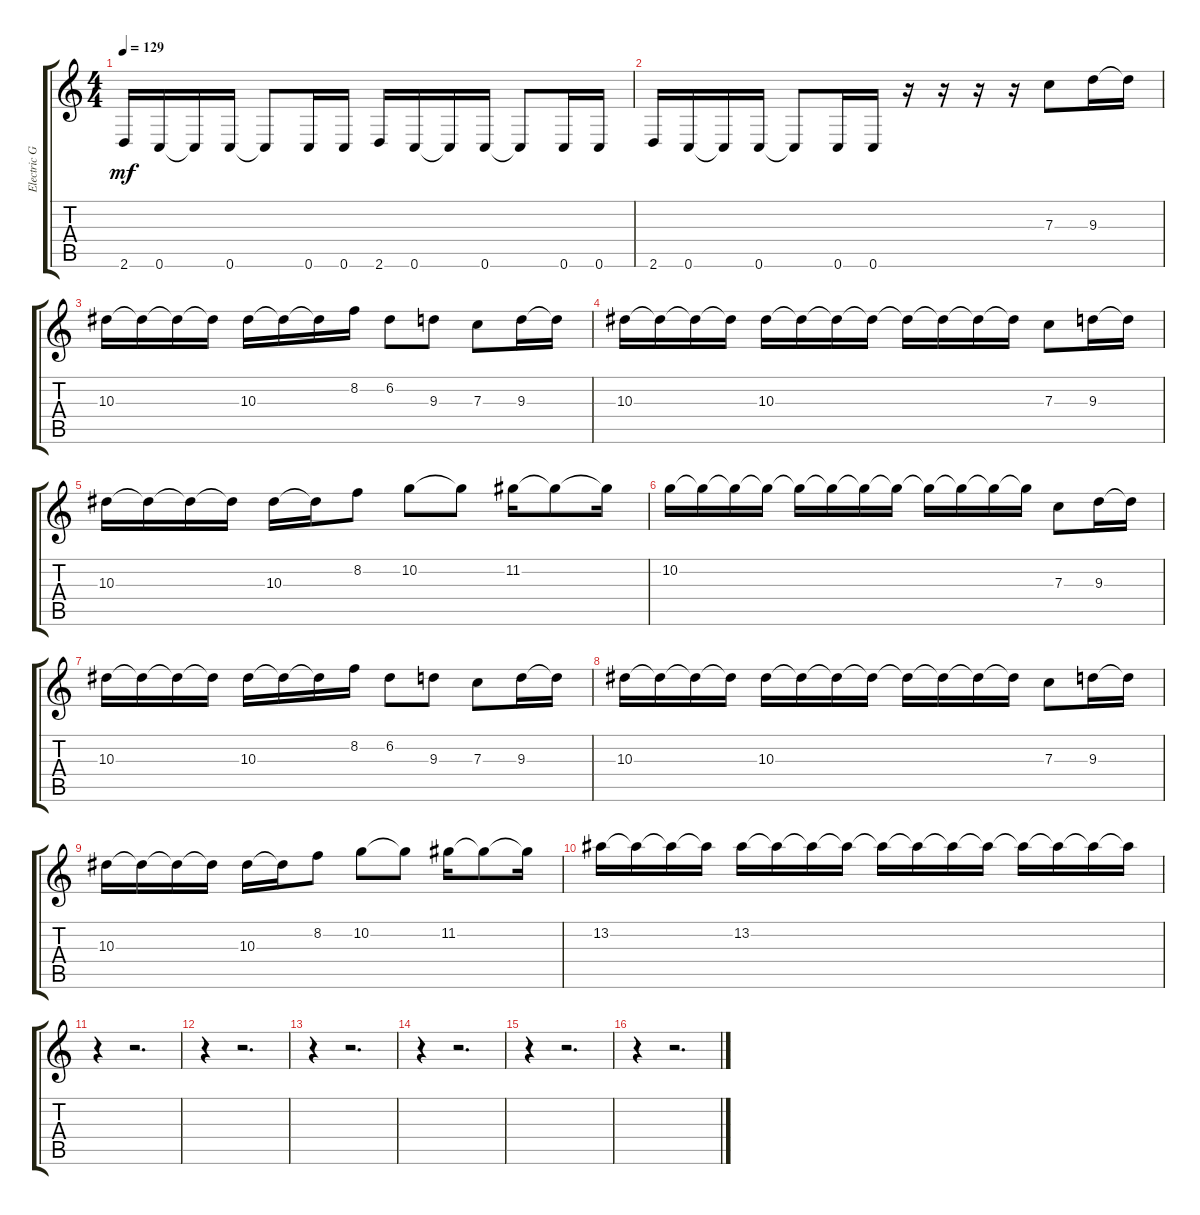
\track ("Electric Guitar" "Electric G") {instrument distortionguitar}
\staff {score tabs}
\tuning (D4 A3 F3 C3 G2 C2) {hide}
\ts (4 4)
\tempo 129
\clef g2
\ks c
2.6.16{dy mf} 0.6.16 0.6{t}.16 0.6.16 0.6{t}.8 0.6.16 0.6.16 2.6.16 0.6.16 0.6{t}.16 0.6.16 0.6{t}.8 0.6.16 0.6.16 |
2.6.16 0.6.16 0.6{t}.16 0.6.16 0.6{t}.8 0.6.16 0.6.16 r.16 r.16 r.16 r.16 7.3.8 9.3.16 9.3{t}.16 |
10.3.16 10.3{t}.16 10.3{t}.16 10.3{t}.16 10.3.16 10.3{t}.16 10.3{t}.16 8.2.16 6.2.8 9.3.8 7.3.8 9.3.16 9.3{t}.16 |
10.3.16 10.3{t}.16 10.3{t}.16 10.3{t}.16 10.3.16 10.3{t}.16 10.3{t}.16 10.3{t}.16 10.3{t}.16 10.3{t}.16 10.3{t}.16 10.3{t}.16 7.3.8 9.3.16 9.3{t}.16 |
10.3.16 10.3{t}.16 10.3{t}.16 10.3{t}.16 10.3.16 10.3{t}.16 8.2.8 10.2.8 10.2{t}.8 11.2.16 11.2{t}.8 11.2{t}.16 |
10.2.16 10.2{t}.16 10.2{t}.16 10.2{t}.16 10.2{t}.16 10.2{t}.16 10.2{t}.16 10.2{t}.16 10.2{t}.16 10.2{t}.16 10.2{t}.16 10.2{t}.16 7.3.8 9.3.16 9.3{t}.16 |
10.3.16 10.3{t}.16 10.3{t}.16 10.3{t}.16 10.3.16 10.3{t}.16 10.3{t}.16 8.2.16 6.2.8 9.3.8 7.3.8 9.3.16 9.3{t}.16 |
10.3.16 10.3{t}.16 10.3{t}.16 10.3{t}.16 10.3.16 10.3{t}.16 10.3{t}.16 10.3{t}.16 10.3{t}.16 10.3{t}.16 10.3{t}.16 10.3{t}.16 7.3.8 9.3.16 9.3{t}.16 |
10.3.16 10.3{t}.16 10.3{t}.16 10.3{t}.16 10.3.16 10.3{t}.16 8.2.8 10.2.8 10.2{t}.8 11.2.16 11.2{t}.8 11.2{t}.16 |
13.2.16 13.2{t}.16 13.2{t}.16 13.2{t}.16 13.2.16 13.2{t}.16 13.2{t}.16 13.2{t}.16 13.2{t}.16 13.2{t}.16 13.2{t}.16 13.2{t}.16 13.2{t}.16 13.2{t}.16 13.2{t}.16 13.2{t}.16 |
r.4 r.2{d} |
r.4 r.2{d} |
r.4 r.2{d} |
r.4 r.2{d} |
r.4 r.2{d} |
r.4 r.2{d}
